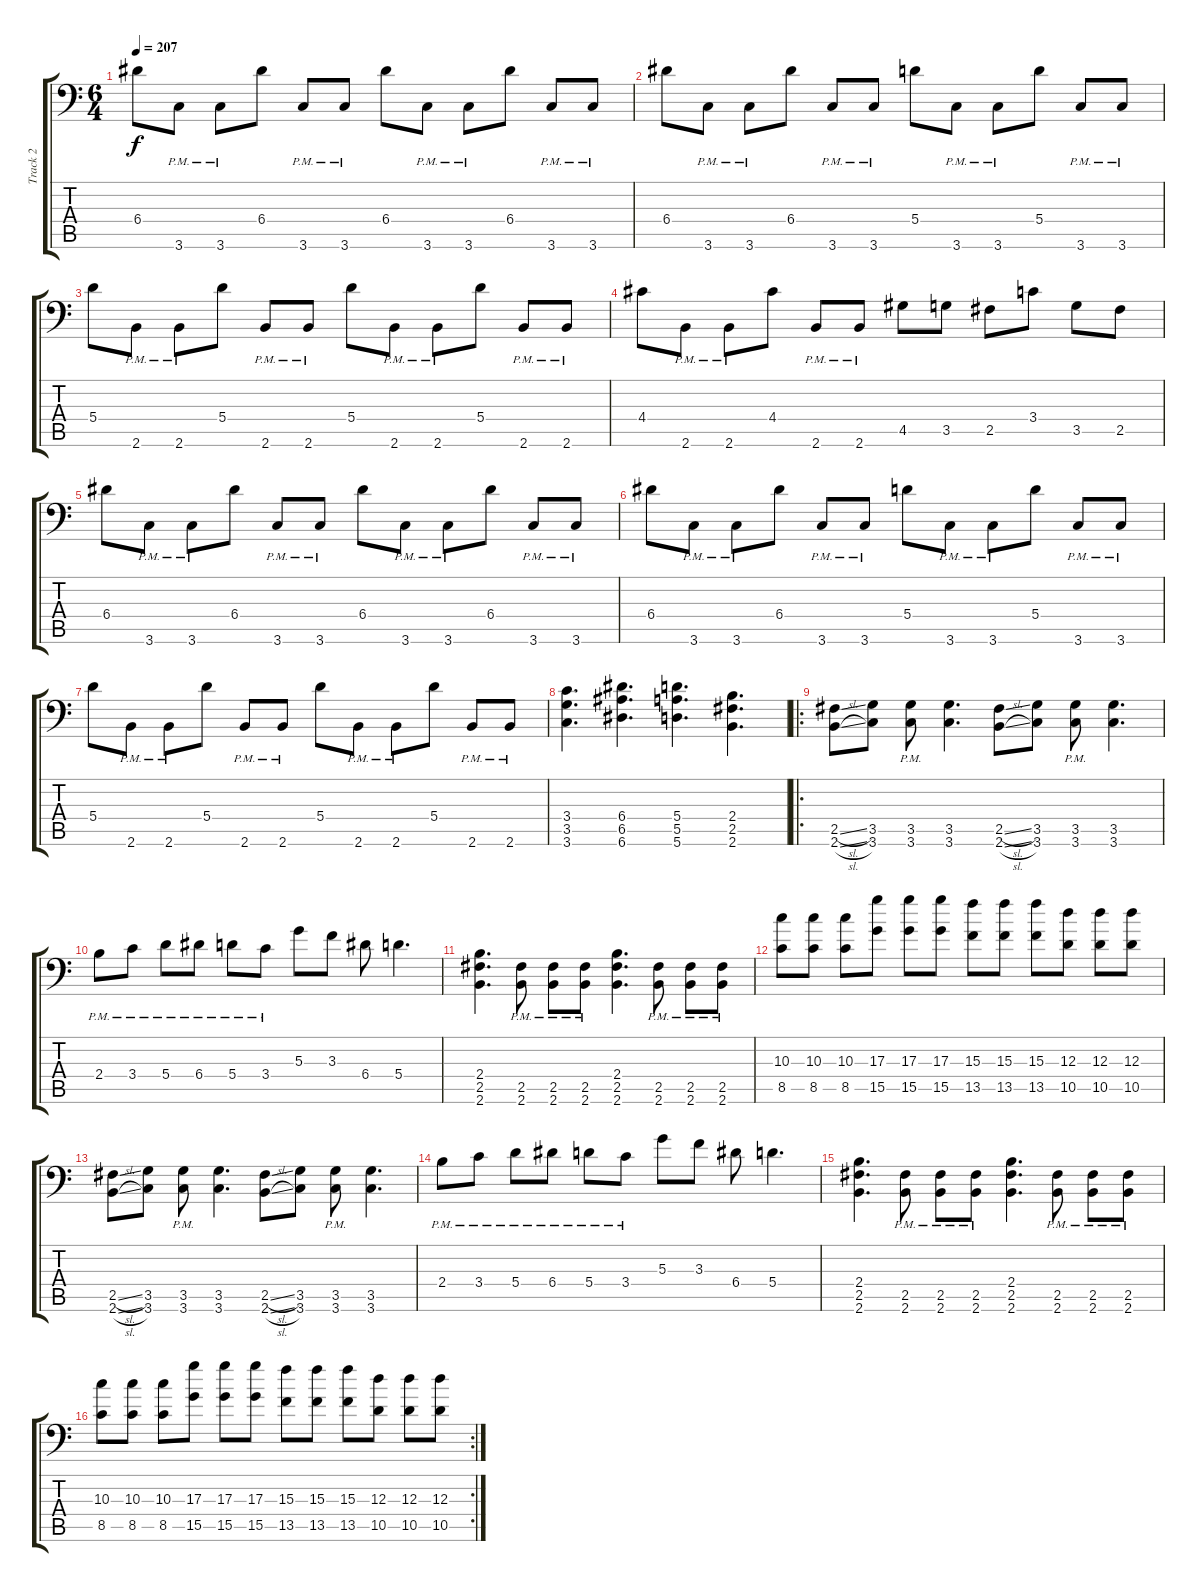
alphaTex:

\track ("Track 2" "Track 2") {instrument distortionguitar}
\staff {score tabs}
\tuning (B3 Gb3 D3 A2 E2 A1) {hide}
\ts (6 4)
\tempo 207
\clef f4
\ks c
6.4.8{dy f} 3.6{pm}.8 3.6{pm}.8 6.4.8 3.6{pm}.8 3.6{pm}.8 6.4.8 3.6{pm}.8 3.6{pm}.8 6.4.8 3.6{pm}.8 3.6{pm}.8 |
6.4.8 3.6{pm}.8 3.6{pm}.8 6.4.8 3.6{pm}.8 3.6{pm}.8 5.4.8 3.6{pm}.8 3.6{pm}.8 5.4.8 3.6{pm}.8 3.6{pm}.8 |
5.4.8 2.6{pm}.8 2.6{pm}.8 5.4.8 2.6{pm}.8 2.6{pm}.8 5.4.8 2.6{pm}.8 2.6{pm}.8 5.4.8 2.6{pm}.8 2.6{pm}.8 |
4.4.8 2.6{pm}.8 2.6{pm}.8 4.4.8 2.6{pm}.8 2.6{pm}.8 4.5.8 3.5.8 2.5.8 3.4.8 3.5.8 2.5.8 |
6.4.8 3.6{pm}.8 3.6{pm}.8 6.4.8 3.6{pm}.8 3.6{pm}.8 6.4.8 3.6{pm}.8 3.6{pm}.8 6.4.8 3.6{pm}.8 3.6{pm}.8 |
6.4.8 3.6{pm}.8 3.6{pm}.8 6.4.8 3.6{pm}.8 3.6{pm}.8 5.4.8 3.6{pm}.8 3.6{pm}.8 5.4.8 3.6{pm}.8 3.6{pm}.8 |
5.4.8 2.6{pm}.8 2.6{pm}.8 5.4.8 2.6{pm}.8 2.6{pm}.8 5.4.8 2.6{pm}.8 2.6{pm}.8 5.4.8 2.6{pm}.8 2.6{pm}.8 |
(3.4 3.5 3.6).4{d} (6.4 6.5 6.6).4{d} (5.4 5.5 5.6).4{d} (2.4 2.5 2.6).4{d} |
\ro
(2.5{sl} 2.6{sl}).8 (3.5 3.6).8 (3.5{pm} 3.6{pm}).8 (3.5 3.6).4{d} (2.5{sl} 2.6{sl}).8 (3.5 3.6).8 (3.5{pm} 3.6{pm}).8 (3.5 3.6).4{d} |
2.4{pm}.8 3.4{pm}.8 5.4{pm}.8 6.4{pm}.8 5.4{pm}.8 3.4{pm}.8 5.3.8 3.3.8 6.4.8 5.4.4{d} |
(2.4 2.5 2.6).4{d} (2.5{pm} 2.6{pm}).8 (2.5{pm} 2.6{pm}).8 (2.5{pm} 2.6{pm}).8 (2.4 2.5 2.6).4{d} (2.5{pm} 2.6{pm}).8 (2.5{pm} 2.6{pm}).8 (2.5{pm} 2.6{pm}).8 |
(10.3 8.5).8 (10.3 8.5).8 (10.3 8.5).8 (17.3 15.5).8 (17.3 15.5).8 (17.3 15.5).8 (15.3 13.5).8 (15.3 13.5).8 (15.3 13.5).8 (12.3 10.5).8 (12.3 10.5).8 (12.3 10.5).8 |
(2.5{sl} 2.6{sl}).8 (3.5 3.6).8 (3.5{pm} 3.6{pm}).8 (3.5 3.6).4{d} (2.5{sl} 2.6{sl}).8 (3.5 3.6).8 (3.5{pm} 3.6{pm}).8 (3.5 3.6).4{d} |
2.4{pm}.8 3.4{pm}.8 5.4{pm}.8 6.4{pm}.8 5.4{pm}.8 3.4{pm}.8 5.3.8 3.3.8 6.4.8 5.4.4{d} |
(2.4 2.5 2.6).4{d} (2.5{pm} 2.6{pm}).8 (2.5{pm} 2.6{pm}).8 (2.5{pm} 2.6{pm}).8 (2.4 2.5 2.6).4{d} (2.5{pm} 2.6{pm}).8 (2.5{pm} 2.6{pm}).8 (2.5{pm} 2.6{pm}).8 |
\rc 2
(10.3 8.5).8 (10.3 8.5).8 (10.3 8.5).8 (17.3 15.5).8 (17.3 15.5).8 (17.3 15.5).8 (15.3 13.5).8 (15.3 13.5).8 (15.3 13.5).8 (12.3 10.5).8 (12.3 10.5).8 (12.3 10.5).8
